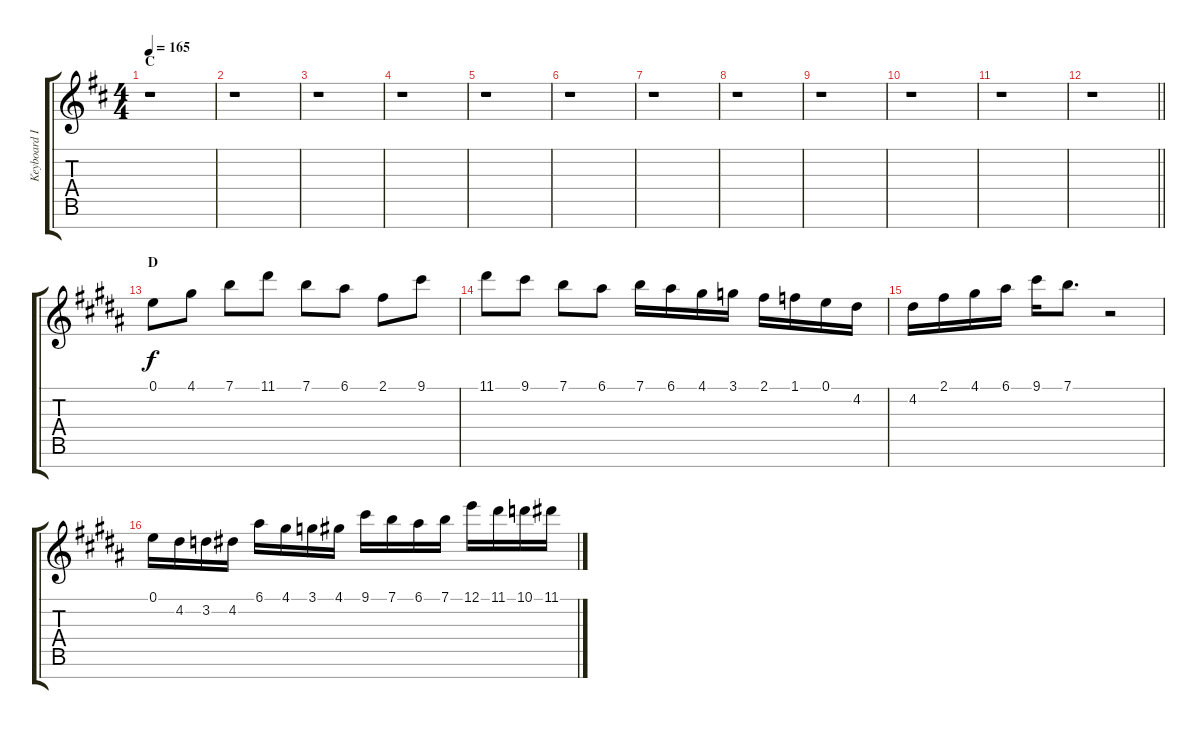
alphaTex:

\track ("Keyboard III" "Keyboard I") {instrument harpsichord}
\staff {score tabs}
\tuning (E5 B4 G4 D4 A3 E3 B2) {hide}
\ts (4 4)
\section ("" "C")
\tempo 165
\clef g2
\ks d
r.1{dy f} |
r.1 |
r.1 |
r.1 |
r.1 |
r.1 |
r.1 |
r.1 |
r.1 |
r.1 |
r.1 |
\barLineRight lightlight
r.1 |
\section ("" "D")
\ks b
0.1.8 4.1.8 7.1.8 11.1.8 7.1.8 6.1.8 2.1.8 9.1.8 |
11.1.8 9.1.8 7.1.8 6.1.8 7.1.16 6.1.16 4.1.16 3.1.16 2.1.16 1.1.16 0.1.16 4.2.16 |
4.2.16 2.1.16 4.1.16 6.1.16 9.1.16 7.1.8{d} r.2 |
0.1.16 4.2.16 3.2.16 4.2.16 6.1.16 4.1.16 3.1.16 4.1.16 9.1.16 7.1.16 6.1.16 7.1.16 12.1.16 11.1.16 10.1.16 11.1.16
